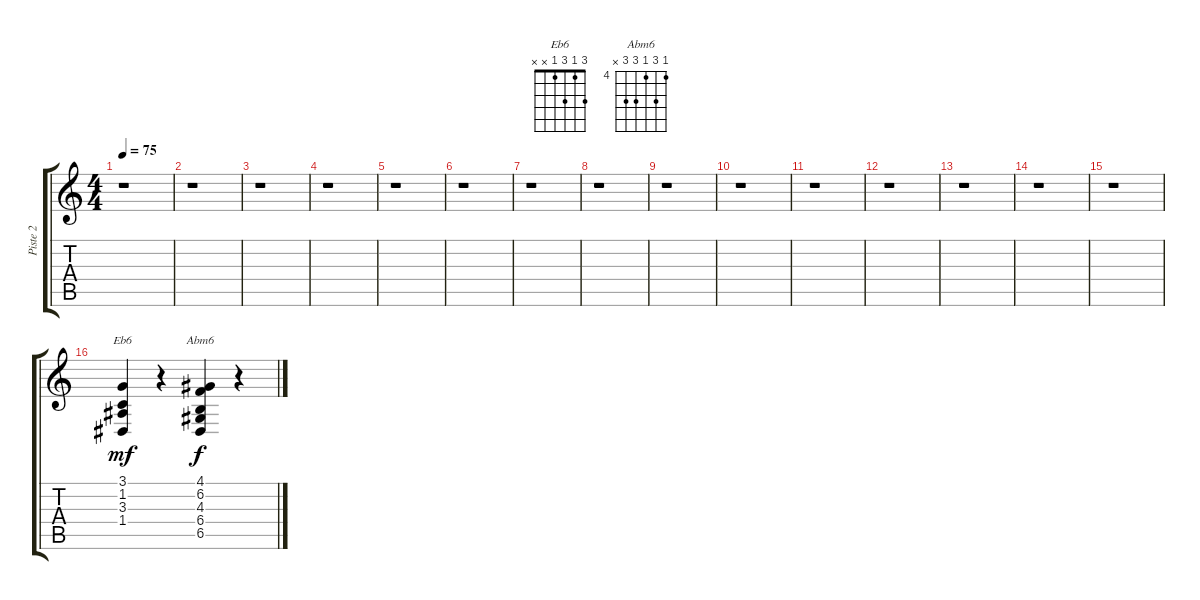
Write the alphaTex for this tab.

\track ("Piste 2" "Piste 2") {instrument electricpiano1}
\staff {score tabs}
\tuning (E4 B3 G3 D3 A2 E2) {hide}
\chord ("Eb6" 3 1 3 1 x x)
\chord ("Abm6" 4 6 4 6 6 x) {firstfret 4}
\ts (4 4)
\tempo 75
\clef g2
\ks c
r.1{dy mf instrument electricpiano1} |
r.1 |
r.1 |
r.1 |
r.1 |
r.1 |
r.1 |
r.1 |
r.1 |
r.1 |
r.1 |
r.1 |
r.1 |
r.1 |
r.1 |
(3.1 1.2 3.3 1.4).4{ch "Eb6"} r.4 (4.1 6.2 4.3 6.4 6.5).4{ch "Abm6" dy f} r.4
